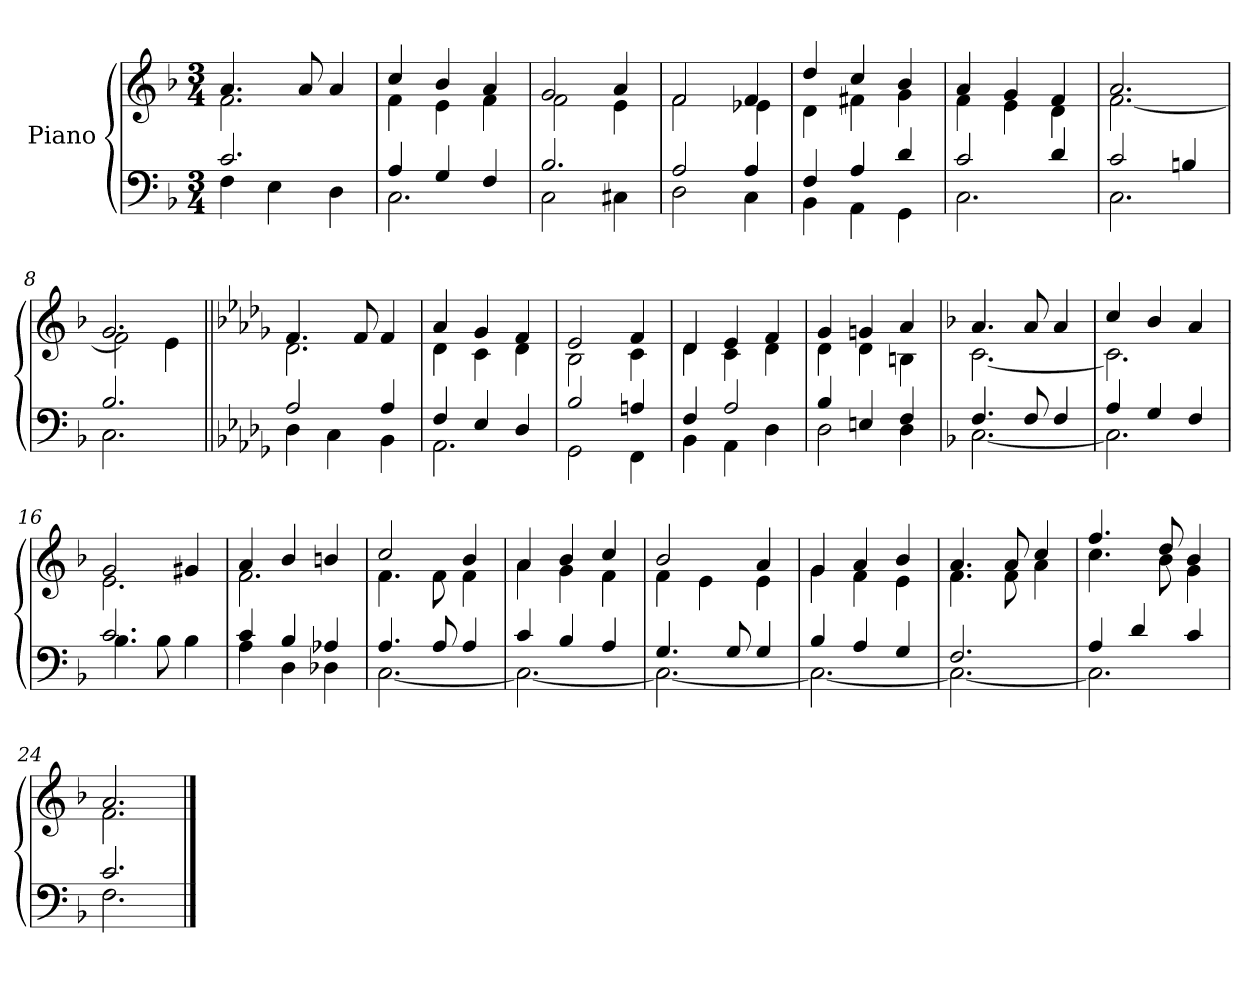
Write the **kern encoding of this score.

**kern	**kern
*part1	*part1
*staff2	*staff1
*I"Piano	*
*clefF4	*clefG2
*k[b-]	*k[b-]
*M3/4	*M3/4
=1	=1
*^	*^
2.c/	4F\	4.a/	2.f\
.	4E\	.	.
.	.	8a/	.
.	4D\	4a/	.
=2	=2	=2	=2
4A/	2.C\	4cc/	4f\
4G/	.	4b-/	4e\
4F/	.	4a/	4f\
=3	=3	=3	=3
2.B-/	2C\	2g/	2f\
.	4C#X\	4a/	4e\
=4	=4	=4	=4
2A/	2D\	2f/	2f\
4A/	4C\	4f/	4e-X\
=5	=5	=5	=5
4F/	4BB-\	4dd/	4d\
4A/	4AA\	4cc/	4f#X\
4d/	4GG\	4b-/	4g\
=6	=6	=6	=6
2c/	2.C\	4a/	4f\
.	.	4g/	4e\
4d/	.	4f/	4d\
=7	=7	=7	=7
2c/	2.C\	2.a/	[2.f\
4Bn/	.	.	.
=8	=8	=8	=8
2.B-/	2.C\	2.g/	2f\]
.	.	.	4e\
!!LO:LB:g=z	!!
=9||	=9||	=9||	=9||
*k[b-e-a-d-g-]	*	*k[b-e-a-d-g-]	*
2A-/	4D-\	4.f/	2.d-\
.	4C\	.	.
.	.	8f/	.
4A-/	4BB-\	4f/	.
=10	=10	=10	=10
4F/	2.AA-\	4a-/	4d-\
4E-/	.	4g-/	4c\
4D-/	.	4f/	4d-\
=11	=11	=11	=11
2B-/	2GG-\	2e-/	2B-\
4An/	4FF\	4f/	4c\
=12	=12	=12	=12
4F/	4BB-\	4d-/	4d-\
2A-/	4AA-\	4e-/	4c\
.	4D-\	4f/	4d-\
=13	=13	=13	=13
4B-/	2D-\	4g-/	4d-\
4En/	.	4gn/	4d-\
4F/	4D-\	4a-/	4Bn\
=14	=14	=14	=14
*k[b-]	*	*k[b-]	*
4.F/	[2.C\	4.a/	[2.c\
8F/	.	8a/	.
4F/	.	4a/	.
=15	=15	=15	=15
4A/	2.C\]	4cc/	2.c\]
4G/	.	4b-/	.
4F/	.	4a/	.
=16	=16	=16	=16
2.c/	4.B-\	2g/	2.e\
.	8B-\	.	.
.	4B-\	4g#X/	.
=17	=17	=17	=17
4c/	4A\	4a/	2.f\
4B-/	4D\	4b-/	.
4A-X/	4D-X\	4bn/	.
!!LO:LB:g=z	!!
=18	=18	=18	=18
4.A/	[2.C\	2cc/	4.f\
8A/	.	.	8f\
4A/	.	4b-/	4f\
=19	=19	=19	=19
4c/	2.C\_	4a/	4a\
4B-/	.	4b-/	4g\
4A/	.	4cc/	4f\
=20	=20	=20	=20
4.G/	2.C\_	2b-/	4f\
.	.	.	4e\
8G/	.	.	.
4G/	.	4a/	4e\
=21	=21	=21	=21
4B-/	2.C\_	4g/	4g\
4A/	.	4a/	4f\
4G/	.	4b-/	4e\
=22	=22	=22	=22
2.F/	2.C\_	4.a/	4.f\
.	.	8a/	8f\
.	.	4cc/	4a\
=23	=23	=23	=23
4A/	2.C\]	4.ff/	4.cc\
4d/	.	.	.
.	.	8dd/	8b-\
4c/	.	4b-/	4g\
=24	=24	=24	=24
2.c/	2.F\	2.a/	2.f\
*v	*v	*	*
*	*v	*v
==	==
*-	*-
